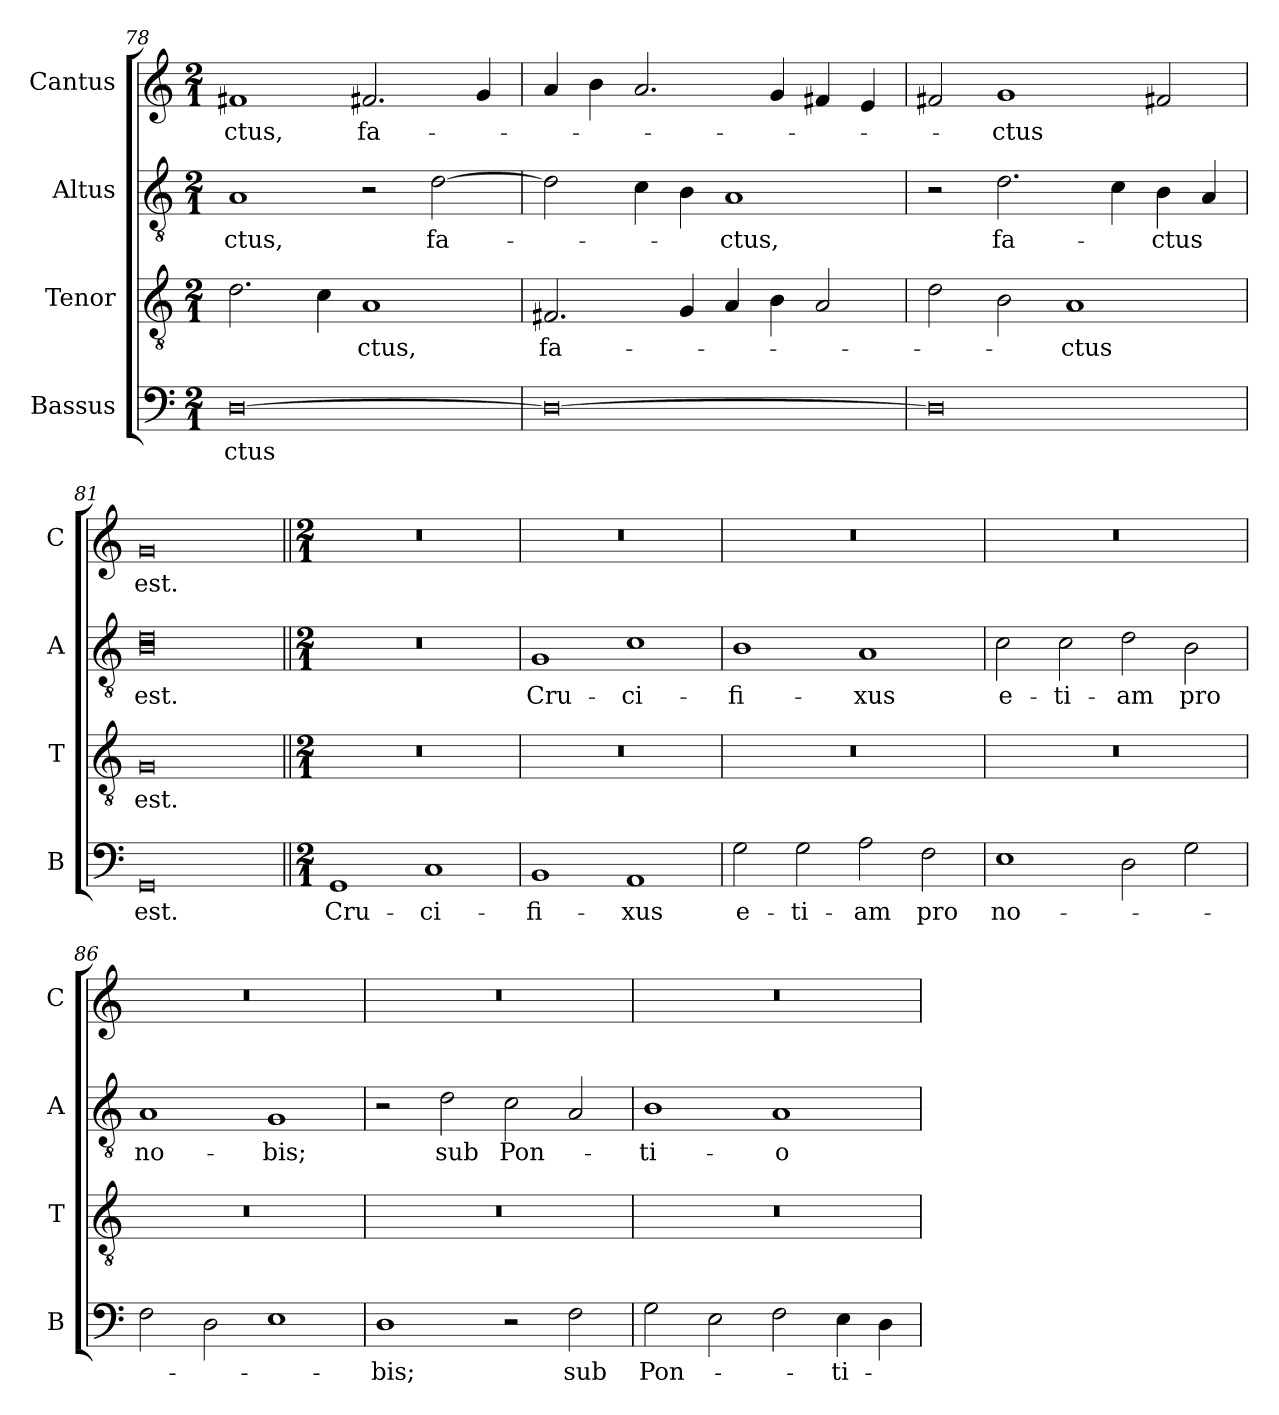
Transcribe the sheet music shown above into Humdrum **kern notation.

**kern	**text	**kern	**text	**kern	**text	**kern	**text
*part4	*part4	*part3	*part3	*part2	*part2	*part1	*part1
*staff4	*staff4	*staff3	*staff3	*staff2	*staff2	*staff1	*staff1
*I"Bassus	*	*I"Tenor	*	*I"Altus	*	*I"Cantus	*
*I'B	*	*I'T	*	*I'A	*	*I'C	*
*clefF4	*	*clefGv2	*	*clefGv2	*	*clefG2	*
*k[]	*	*k[]	*	*k[]	*	*k[]	*
*M2/1	*	*M2/1	*	*M2/1	*	*M2/1	*
=78	=78	=78	=78	=78	=78	=78	=78
!	!	!	!	!	!LO:LY:i	!	!
[0D	-ctus	2.d	.	1A	-ctus,	1f#X	-ctus,
.	.	4c	.	.	.	.	.
!	!	!	!	!	!	!	!LO:LY:i
.	.	1A	-ctus,	2r	.	2.f#X	fa-
.	.	.	.	[2d	fa-	.	.
.	.	.	.	.	.	4g	.
=79	=79	=79	=79	=79	=79	=79	=79
!	!	!	!LO:LY:i	!	!	!	!
0D_	.	2.F#X	fa-	2d]	.	4a	.
.	.	.	.	.	.	4b	.
.	.	.	.	4c	.	2.a	.
.	.	4G	.	4B	.	.	.
.	.	4A	.	1A	-ctus,	.	.
.	.	4B	.	.	.	4g	.
.	.	2A	.	.	.	4f#X	.
.	.	.	.	.	.	4e	.
=80	=80	=80	=80	=80	=80	=80	=80
0D]	.	2d	.	2r	.	2f#X	.
!	!	!	!	!	!LO:LY:i	!	!LO:LY:i
.	.	2B	.	2.d	fa-	1g	-ctus
!	!	!	!LO:LY:i	!	!	!	!
.	.	1A	-ctus	.	.	.	.
.	.	.	.	4c	.	.	.
!	!	!	!	!	!LO:LY:i	!	!
.	.	.	.	4B	-ctus	2f#X	.
.	.	.	.	4A	.	.	.
=81	=81	=81	=81	=81	=81	=81	=81
0GG	est.	0G	est.	0B 0d	est.	0g	est.
=82||	=82||	=82||	=82||	=82||	=82||	=82||	=82||
*M2/1	*	*M2/1	*	*M2/1	*	*M2/1	*
1GG	Cru-	0r	.	0r	.	0r	.
1C	-ci-	.	.	.	.	.	.
=83	=83	=83	=83	=83	=83	=83	=83
1BB	-fi-	0r	.	1G	Cru-	0r	.
1AA	-xus	.	.	1c	-ci-	.	.
=84	=84	=84	=84	=84	=84	=84	=84
2G	e-	0r	.	1B	-fi-	0r	.
2G	-ti-	.	.	.	.	.	.
2A	-am	.	.	1A	-xus	.	.
2F	pro	.	.	.	.	.	.
=85	=85	=85	=85	=85	=85	=85	=85
1E	no-	0r	.	2c	e-	0r	.
.	.	.	.	2c	-ti-	.	.
2D	.	.	.	2d	-am	.	.
2G	.	.	.	2B	pro	.	.
=86	=86	=86	=86	=86	=86	=86	=86
2F	.	0r	.	1A	no-	0r	.
2D	.	.	.	.	.	.	.
1E	.	.	.	1G	-bis;	.	.
=87	=87	=87	=87	=87	=87	=87	=87
1D	-bis;	0r	.	2r	.	0r	.
.	.	.	.	2d	sub	.	.
2r	.	.	.	2c	Pon-	.	.
2F	sub	.	.	2A	.	.	.
=88	=88	=88	=88	=88	=88	=88	=88
2G	Pon-	0r	.	1B	-ti-	0r	.
2E	.	.	.	.	.	.	.
2F	.	.	.	1A	-o	.	.
4E	-ti-	.	.	.	.	.	.
4D	.	.	.	.	.	.	.
=	=	=	=	=	=	=	=
*-	*-	*-	*-	*-	*-	*-	*-
